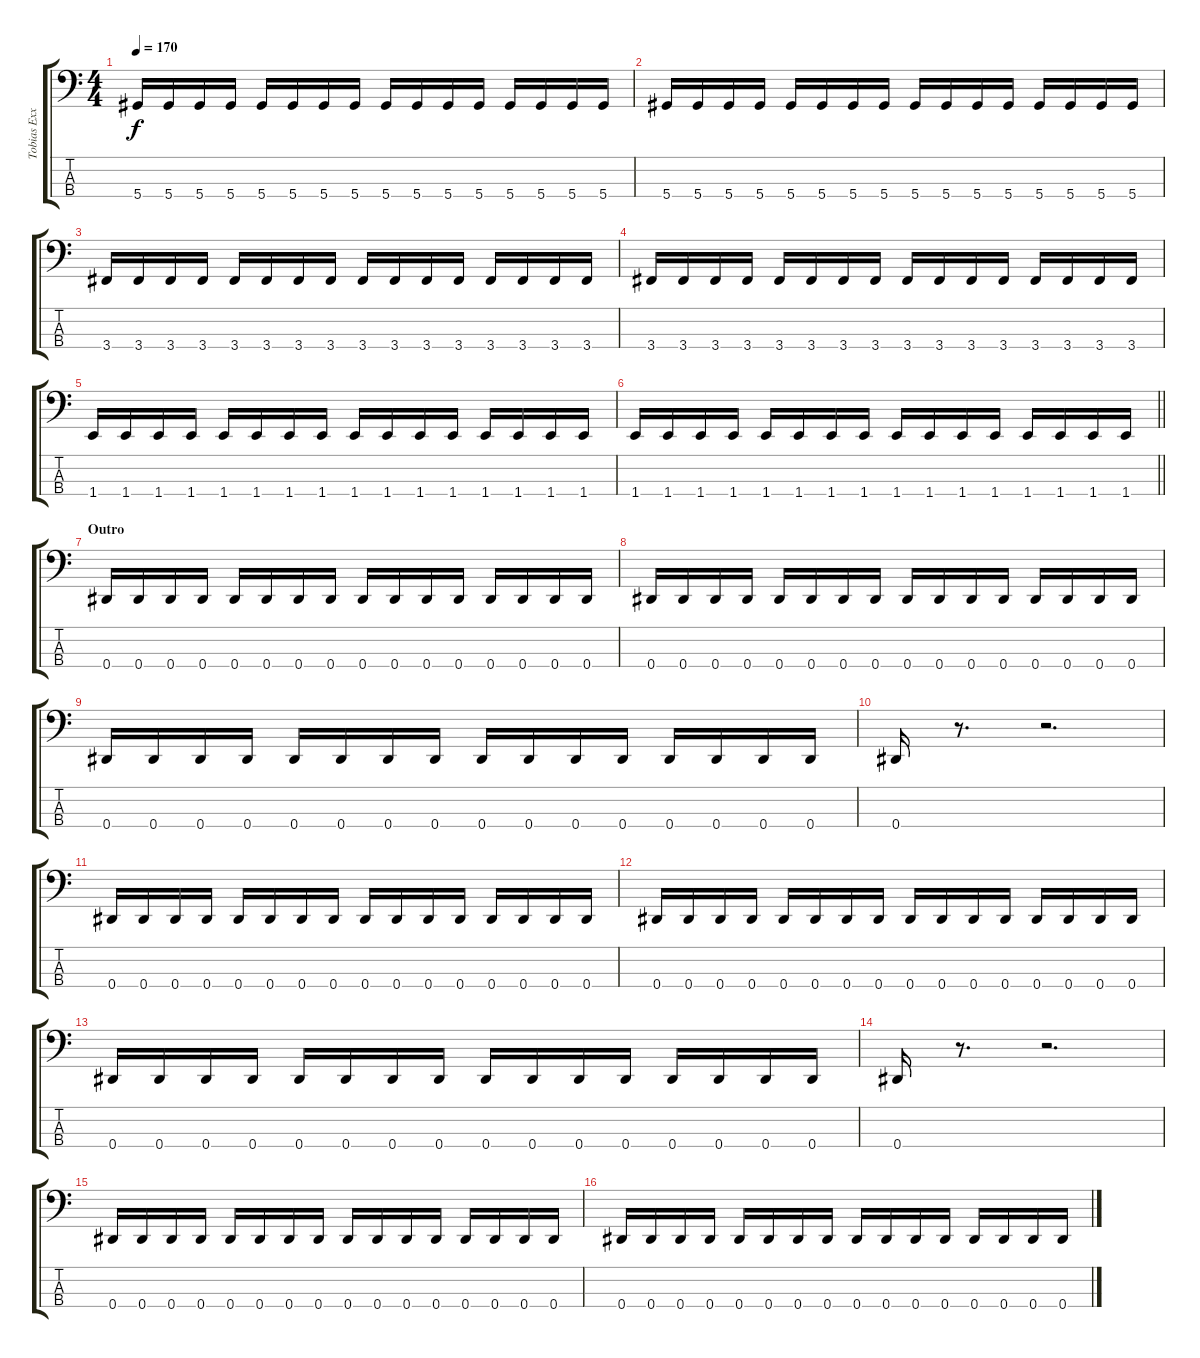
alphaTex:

\track ("Tobias Exxel - Bass" "Tobias Exx") {instrument electricbassfinger}
\staff {score tabs}
\tuning (Gb2 Db2 Ab1 Eb1) {hide}
\ts (4 4)
\tempo 170
\clef f4
\ks c
5.4.16{dy f} 5.4.16 5.4.16 5.4.16 5.4.16 5.4.16 5.4.16 5.4.16 5.4.16 5.4.16 5.4.16 5.4.16 5.4.16 5.4.16 5.4.16 5.4.16 |
5.4.16 5.4.16 5.4.16 5.4.16 5.4.16 5.4.16 5.4.16 5.4.16 5.4.16 5.4.16 5.4.16 5.4.16 5.4.16 5.4.16 5.4.16 5.4.16 |
3.4.16 3.4.16 3.4.16 3.4.16 3.4.16 3.4.16 3.4.16 3.4.16 3.4.16 3.4.16 3.4.16 3.4.16 3.4.16 3.4.16 3.4.16 3.4.16 |
3.4.16 3.4.16 3.4.16 3.4.16 3.4.16 3.4.16 3.4.16 3.4.16 3.4.16 3.4.16 3.4.16 3.4.16 3.4.16 3.4.16 3.4.16 3.4.16 |
1.4.16 1.4.16 1.4.16 1.4.16 1.4.16 1.4.16 1.4.16 1.4.16 1.4.16 1.4.16 1.4.16 1.4.16 1.4.16 1.4.16 1.4.16 1.4.16 |
\barLineRight lightlight
1.4.16 1.4.16 1.4.16 1.4.16 1.4.16 1.4.16 1.4.16 1.4.16 1.4.16 1.4.16 1.4.16 1.4.16 1.4.16 1.4.16 1.4.16 1.4.16 |
\section ("" "Outro")
0.4.16 0.4.16 0.4.16 0.4.16 0.4.16 0.4.16 0.4.16 0.4.16 0.4.16 0.4.16 0.4.16 0.4.16 0.4.16 0.4.16 0.4.16 0.4.16 |
0.4.16 0.4.16 0.4.16 0.4.16 0.4.16 0.4.16 0.4.16 0.4.16 0.4.16 0.4.16 0.4.16 0.4.16 0.4.16 0.4.16 0.4.16 0.4.16 |
0.4.16 0.4.16 0.4.16 0.4.16 0.4.16 0.4.16 0.4.16 0.4.16 0.4.16 0.4.16 0.4.16 0.4.16 0.4.16 0.4.16 0.4.16 0.4.16 |
0.4.16 r.8{d} r.2{d} |
0.4.16 0.4.16 0.4.16 0.4.16 0.4.16 0.4.16 0.4.16 0.4.16 0.4.16 0.4.16 0.4.16 0.4.16 0.4.16 0.4.16 0.4.16 0.4.16 |
0.4.16 0.4.16 0.4.16 0.4.16 0.4.16 0.4.16 0.4.16 0.4.16 0.4.16 0.4.16 0.4.16 0.4.16 0.4.16 0.4.16 0.4.16 0.4.16 |
0.4.16 0.4.16 0.4.16 0.4.16 0.4.16 0.4.16 0.4.16 0.4.16 0.4.16 0.4.16 0.4.16 0.4.16 0.4.16 0.4.16 0.4.16 0.4.16 |
0.4.16 r.8{d} r.2{d} |
0.4.16 0.4.16 0.4.16 0.4.16 0.4.16 0.4.16 0.4.16 0.4.16 0.4.16 0.4.16 0.4.16 0.4.16 0.4.16 0.4.16 0.4.16 0.4.16 |
0.4.16 0.4.16 0.4.16 0.4.16 0.4.16 0.4.16 0.4.16 0.4.16 0.4.16 0.4.16 0.4.16 0.4.16 0.4.16 0.4.16 0.4.16 0.4.16
